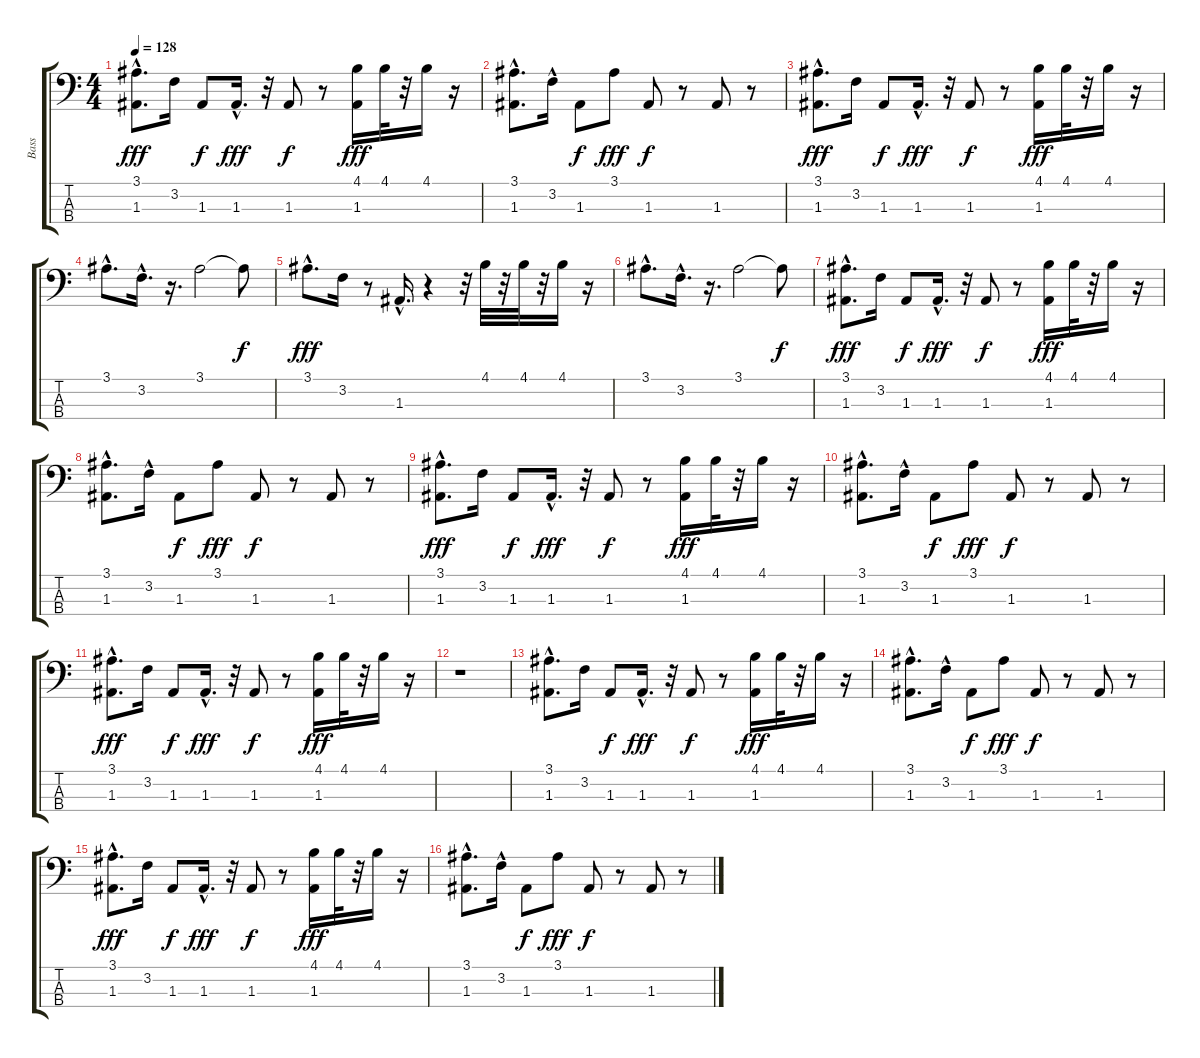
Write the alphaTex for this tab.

\track ("Bass" "Bass") {instrument fretlessbass}
\staff {score tabs}
\tuning (G2 D2 A1 E1) {hide}
\ts (4 4)
\tempo 128
\clef f4
\ks c
(3.1{hac} 1.3).8{d dy fff} 3.2.16 1.3.8{dy f} 1.3{hac}.16{d dy fff} r.32 1.3.8{dy f} r.8 (4.1 1.3).16{dy fff} 4.1.32 r.32 4.1.16 r.16 |
(3.1{hac} 1.3).8{d} 3.2{hac}.16 1.3.8{dy f} 3.1.8{dy fff} 1.3.8{dy f} r.8 1.3.8 r.8 |
(3.1{hac} 1.3).8{d dy fff} 3.2.16 1.3.8{dy f} 1.3{hac}.16{d dy fff} r.32 1.3.8{dy f} r.8 (4.1 1.3).16{dy fff} 4.1.32 r.32 4.1.16 r.16 |
3.1{hac}.8{d} 3.2{hac}.16{d} r.16{d} 3.1.2 3.1{t}.8{dy f} |
3.1{hac}.8{d dy fff} 3.2.16 r.8 1.3{hac}.16{d} r.4 r.32 4.1.32 r.32 4.1.32 r.32 4.1.16 r.16 |
3.1{hac}.8{d} 3.2{hac}.16{d} r.16{d} 3.1.2 3.1{t}.8{dy f} |
(3.1{hac} 1.3).8{d dy fff} 3.2.16 1.3.8{dy f} 1.3{hac}.16{d dy fff} r.32 1.3.8{dy f} r.8 (4.1 1.3).16{dy fff} 4.1.32 r.32 4.1.16 r.16 |
(3.1{hac} 1.3).8{d} 3.2{hac}.16 1.3.8{dy f} 3.1.8{dy fff} 1.3.8{dy f} r.8 1.3.8 r.8 |
(3.1{hac} 1.3).8{d dy fff} 3.2.16 1.3.8{dy f} 1.3{hac}.16{d dy fff} r.32 1.3.8{dy f} r.8 (4.1 1.3).16{dy fff} 4.1.32 r.32 4.1.16 r.16 |
(3.1{hac} 1.3).8{d} 3.2{hac}.16 1.3.8{dy f} 3.1.8{dy fff} 1.3.8{dy f} r.8 1.3.8 r.8 |
(3.1{hac} 1.3).8{d dy fff} 3.2.16 1.3.8{dy f} 1.3{hac}.16{d dy fff} r.32 1.3.8{dy f} r.8 (4.1 1.3).16{dy fff} 4.1.32 r.32 4.1.16 r.16 |
r.1 |
(3.1{hac} 1.3).8{d} 3.2.16 1.3.8{dy f} 1.3{hac}.16{d dy fff} r.32 1.3.8{dy f} r.8 (4.1 1.3).16{dy fff} 4.1.32 r.32 4.1.16 r.16 |
(3.1{hac} 1.3).8{d} 3.2{hac}.16 1.3.8{dy f} 3.1.8{dy fff} 1.3.8{dy f} r.8 1.3.8 r.8 |
(3.1{hac} 1.3).8{d dy fff} 3.2.16 1.3.8{dy f} 1.3{hac}.16{d dy fff} r.32 1.3.8{dy f} r.8 (4.1 1.3).16{dy fff} 4.1.32 r.32 4.1.16 r.16 |
(3.1{hac} 1.3).8{d} 3.2{hac}.16 1.3.8{dy f} 3.1.8{dy fff} 1.3.8{dy f} r.8 1.3.8 r.8
